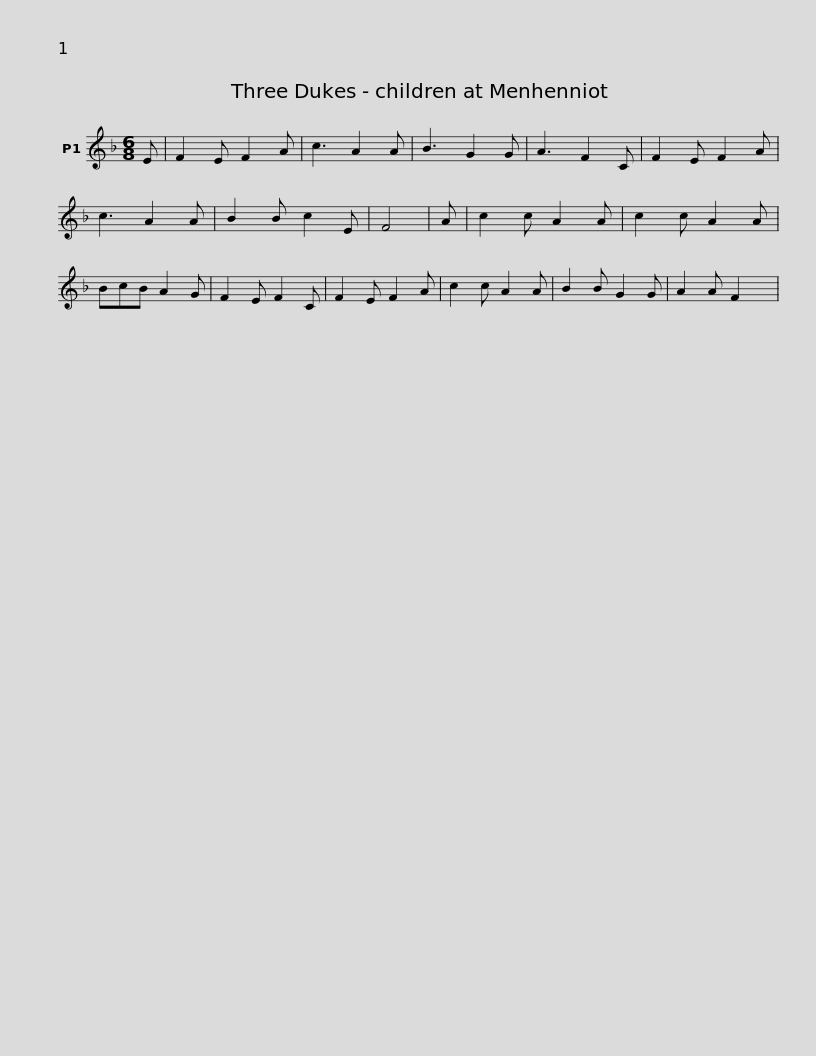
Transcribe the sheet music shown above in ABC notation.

X:1
L:1/8
M:6/8
I:linebreak $
K:F
V:1 treble
V:1
 E | F2 E F2 A | c3 A2 A | B3 G2 G | A3 F2 C | %5
 F2 E F2 A | c3 A2 A |$ B2 B c2 E | F4 | A | %10
 c2 c A2 A | c2 c A2 A | BcB A2 G |$ F2 E F2 C | F2 E F2 A | %15
 c2 c A2 A | B2 B G2 G | A2 A F2 x | %18
